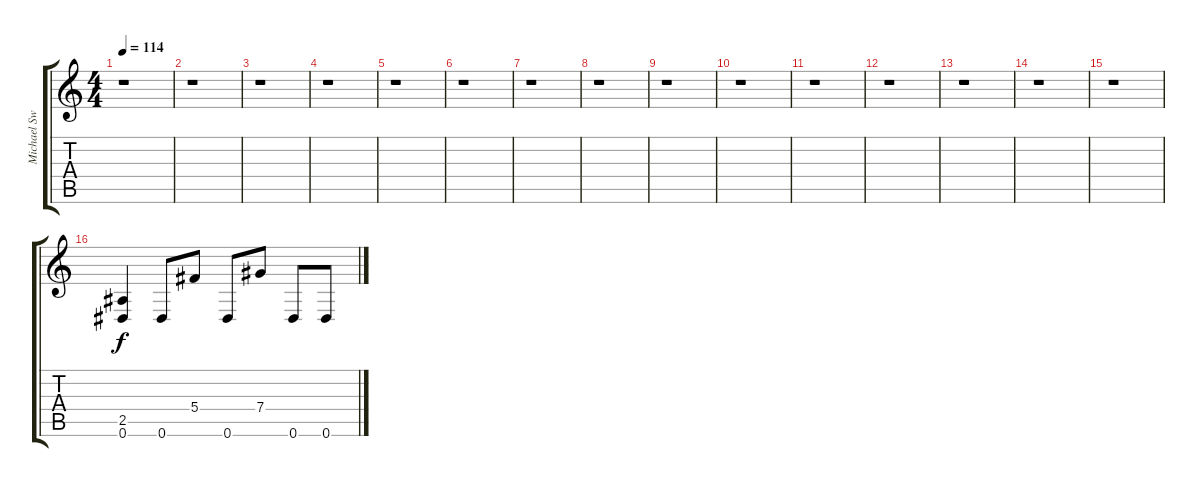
\track ("Michael Sweet (Lead 1)" "Michael Sw") {instrument distortionguitar}
\staff {score tabs}
\tuning (Eb4 Bb3 Gb3 Db3 Ab2 Eb2) {hide}
\ts (4 4)
\tempo 114
\clef g2
\ks c
r.1{dy f} |
r.1 |
r.1 |
r.1 |
r.1 |
r.1 |
r.1 |
r.1 |
r.1 |
r.1 |
r.1 |
r.1 |
r.1 |
r.1 |
r.1 |
(2.5 0.6).4 0.6.8 5.4.8 0.6.8 7.4.8 0.6.8 0.6.8
